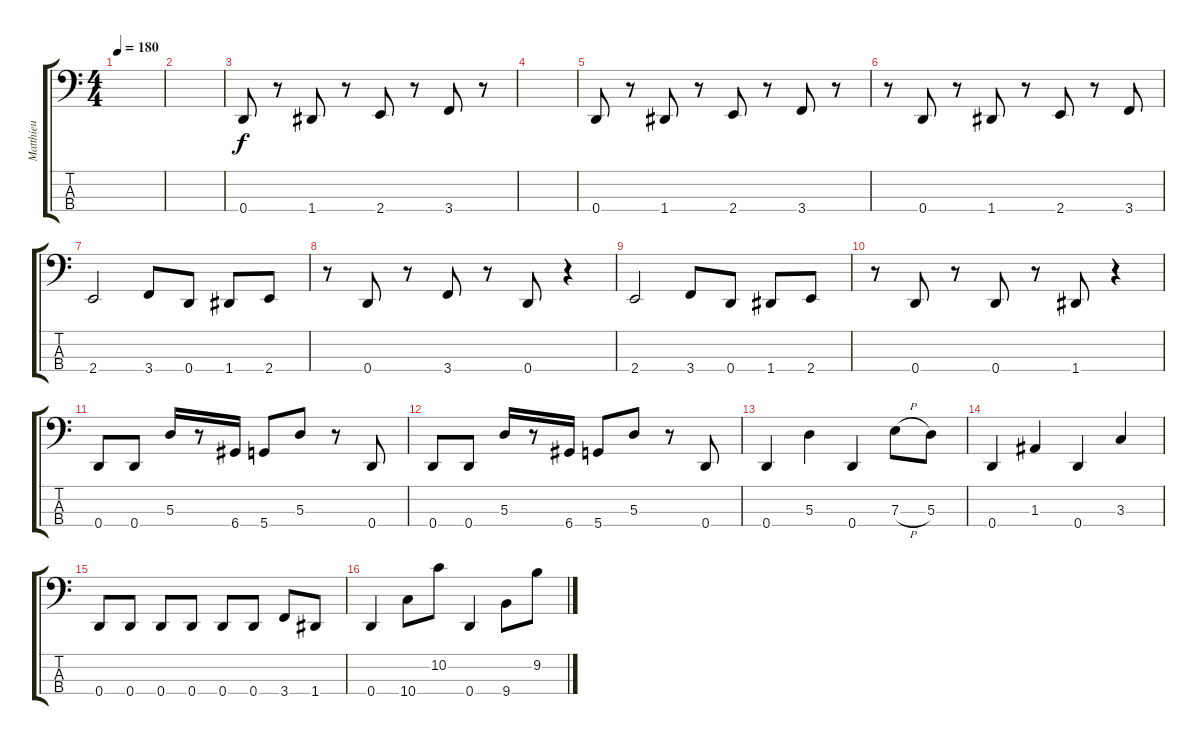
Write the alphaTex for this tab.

\track ("Matthieu" "Matthieu") {instrument slapbass1}
\staff {score tabs}
\tuning (G2 D2 A1 D1) {hide}
\ts (4 4)
\tempo 180
\clef f4
\ks c
|
|
0.4.8 r.8 1.4.8 r.8 2.4.8 r.8 3.4.8 r.8 |
|
0.4.8 r.8 1.4.8 r.8 2.4.8 r.8 3.4.8 r.8 |
r.8 0.4.8 r.8 1.4.8 r.8 2.4.8 r.8 3.4.8 |
2.4.2 3.4.8 0.4.8 1.4.8 2.4.8 |
r.8 0.4.8 r.8 3.4.8 r.8 0.4.8 r.4 |
2.4.2 3.4.8 0.4.8 1.4.8 2.4.8 |
r.8 0.4.8 r.8 0.4.8 r.8 1.4.8 r.4 |
0.4.8 0.4.8 5.3.16 r.8 6.4.16 5.4.8 5.3.8 r.8 0.4.8 |
0.4.8 0.4.8 5.3.16 r.8 6.4.16 5.4.8 5.3.8 r.8 0.4.8 |
0.4.4 5.3.4 0.4.4 7.3{h}.8 5.3.8 |
0.4.4 1.3.4 0.4.4 3.3.4 |
0.4.8 0.4.8 0.4.8 0.4.8 0.4.8 0.4.8 3.4.8 1.4.8 |
0.4.4 10.4.8 10.2.8 0.4.4 9.4.8 9.2.8
